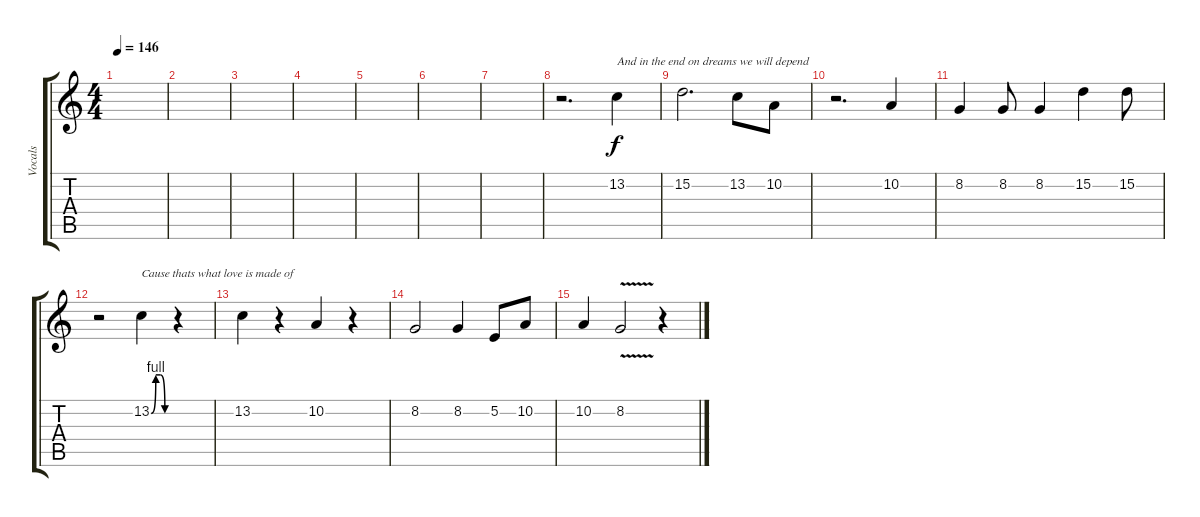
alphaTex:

\track ("Vocals" "Vocals") {instrument lead2sawtooth}
\staff {score tabs}
\tuning (E4 B3 G3 D3 A2 E2) {hide}
\ts (4 4)
\tempo 146
\clef g2
\ks c
|
|
|
|
|
|
|
r.2{d} 13.2.4{txt "And in the end on dreams we will depend  "} |
15.2.2{d} 13.2.8 10.2.8 |
r.2{d} 10.2.4 |
8.2.4 8.2.8 8.2.4 15.2.4 15.2.8 |
r.2 13.2{be (custom 0 0 15 4 30 4 45 0 60 0)}.4{txt "Cause thats what love is made of"} r.4 |
13.2.4 r.4 10.2.4 r.4 |
8.2.2 8.2.4 5.2.8 10.2.8 |
10.2.4 8.2{v}.2 r.4
